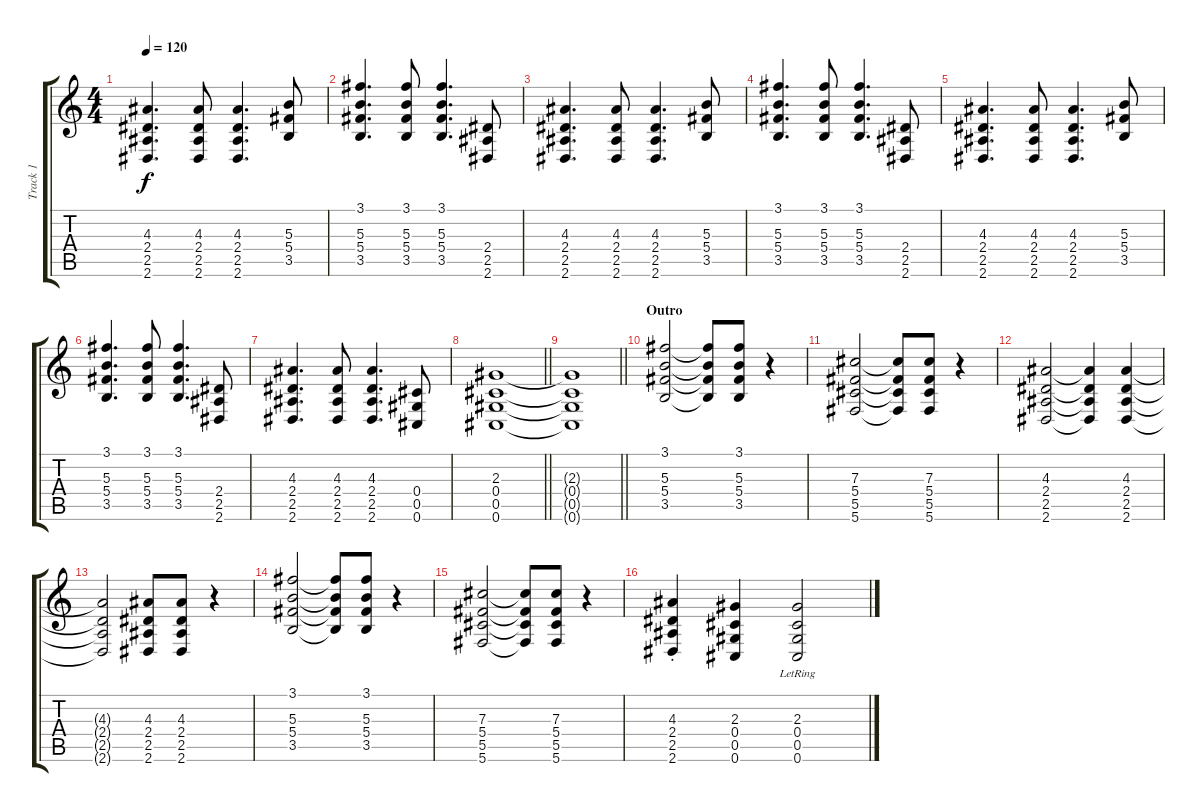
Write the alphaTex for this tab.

\track ("Track 1" "Track 1") {instrument acousticguitarsteel}
\staff {score tabs}
\tuning (Eb4 Bb3 Gb3 Db3 Ab2 Db2) {hide}
\ts (4 4)
\tempo 120
\clef g2
\ks c
(4.3 2.4 2.5 2.6).4{d dy f} (4.3 2.4 2.5 2.6).8 (4.3 2.4 2.5 2.6).4{d} (5.3 5.4 3.5).8 |
(3.1 5.3 5.4 3.5).4{d} (3.1 5.3 5.4 3.5).8 (3.1 5.3 5.4 3.5).4{d} (2.4 2.5 2.6).8 |
(4.3 2.4 2.5 2.6).4{d} (4.3 2.4 2.5 2.6).8 (4.3 2.4 2.5 2.6).4{d} (5.3 5.4 3.5).8 |
(3.1 5.3 5.4 3.5).4{d} (3.1 5.3 5.4 3.5).8 (3.1 5.3 5.4 3.5).4{d} (2.4 2.5 2.6).8 |
(4.3 2.4 2.5 2.6).4{d} (4.3 2.4 2.5 2.6).8 (4.3 2.4 2.5 2.6).4{d} (5.3 5.4 3.5).8 |
(3.1 5.3 5.4 3.5).4{d} (3.1 5.3 5.4 3.5).8 (3.1 5.3 5.4 3.5).4{d} (2.4 2.5 2.6).8 |
(4.3 2.4 2.5 2.6).4{d} (4.3 2.4 2.5 2.6).8 (4.3 2.4 2.5 2.6).4{d} (0.4 0.5 0.6).8 |
\barLineRight lightlight
(2.3 0.4 0.5 0.6).1 |
\barLineRight lightlight
(2.3{t} 0.4{t} 0.5{t} 0.6{t}).1 |
\section ("" "Outro")
(3.1 5.3 5.4 3.5).2 (3.1{t} 5.3{t} 5.4{t} 3.5{t}).8 (3.1 5.3 5.4 3.5).8 r.4 |
(7.3 5.4 5.5 5.6).2 (7.3{t} 5.4{t} 5.5{t} 5.6{t}).8 (7.3 5.4 5.5 5.6).8 r.4 |
(4.3 2.4 2.5 2.6).2 (4.3{t} 2.4{t} 2.5{t} 2.6{t}).4 (4.3 2.4 2.5 2.6).4 |
(4.3{t} 2.4{t} 2.5{t} 2.6{t}).2 (4.3 2.4 2.5 2.6).8 (4.3 2.4 2.5 2.6).8 r.4 |
(3.1 5.3 5.4 3.5).2 (3.1{t} 5.3{t} 5.4{t} 3.5{t}).8 (3.1 5.3 5.4 3.5).8 r.4 |
(7.3 5.4 5.5 5.6).2 (7.3{t} 5.4{t} 5.5{t} 5.6{t}).8 (7.3 5.4 5.5 5.6).8 r.4 |
(4.3{st} 2.4{st} 2.5{st} 2.6{st}).4 (2.3 0.4 0.5 0.6).4 (2.3{lr} 0.4{lr} 0.5{lr} 0.6{lr}).2
